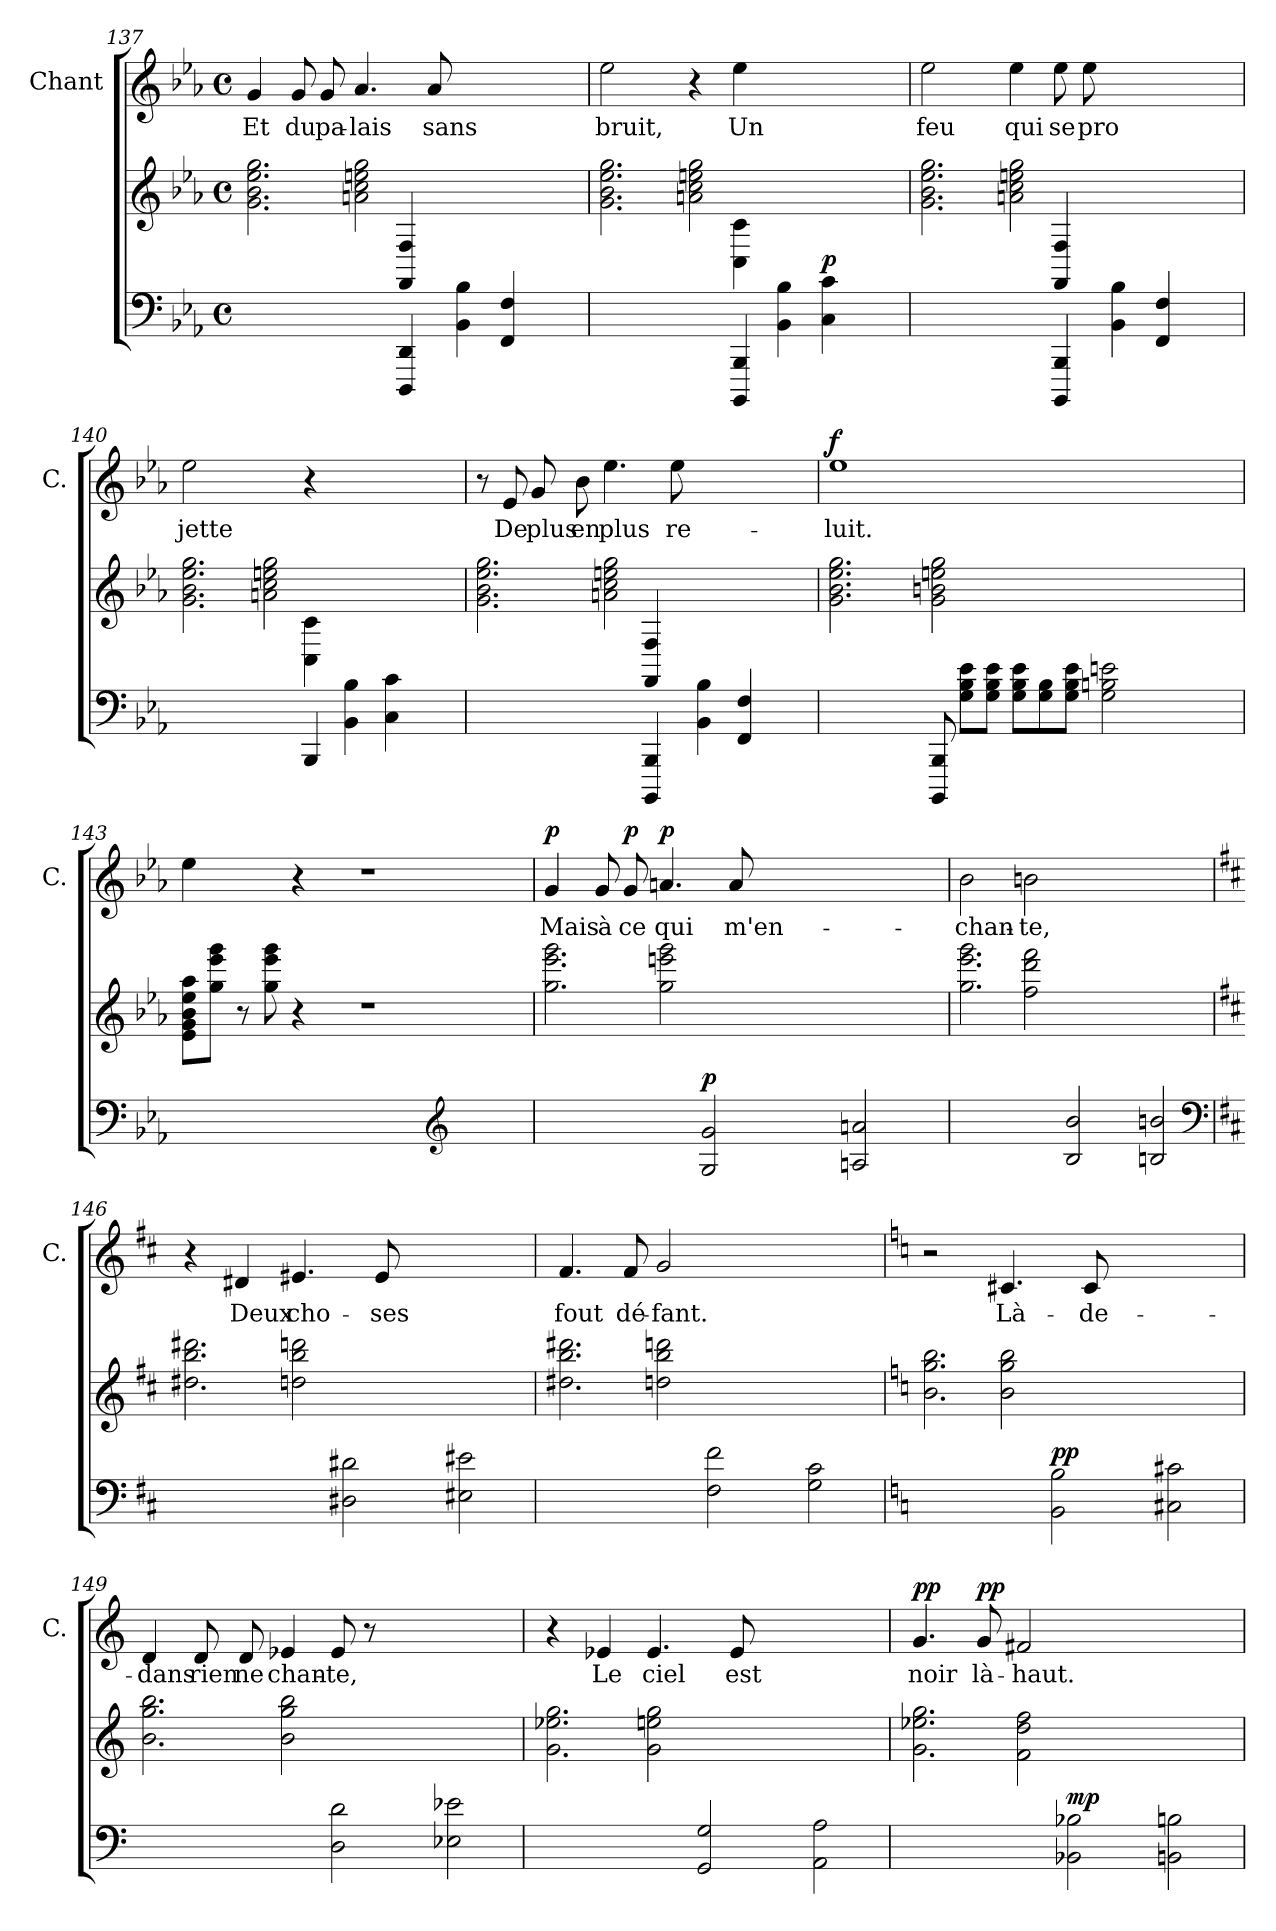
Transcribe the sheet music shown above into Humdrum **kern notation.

**kern	**dynam	**kern	**kern	**text	**dynam
*part3	*part3	*part2	*part1	*part1	*part1
*staff3	*staff3	*staff2	*staff1	*staff1	*staff1
*	*	*	*I"Chant	*	*
*	*	*	*I'C.	*	*
!!LO:PB:g=z
*clefF4	*	*clefG2	*clefG2	*	*
*k[b-e-a-]	*	*k[b-e-a-]	*k[b-e-a-]	*	*
*M4/4	*	*M4/4	*M4/4	*	*
*met(c)	*	*met(c)	*met(c)	*	*
=137	=137	=137	=137	=137	=137
*	*	*^	*	*	*
2ryy	.	2.gi\ 2.b-i\ 2.ggi\ 2.ee-i\	4ryy	4gi/	Et	.
.	.	.	8ryy	8gi/	du	.
.	.	.	8ryy	8gi/	pa-	.
!	!	!	!LO:N:vis=2	!	!	!
4ryy	.	.	2.ggj\ 2.eej\ 2.ccj\ 2.aj\	4.a-i/	lais	.
4DDZ/ 4DDDZ/	.	4Fi/ 4FFi/	.	.	.	.
.	.	.	.	8a-i/	sans	.
4BB-Z\ 4B-Z\	.	2.ryy	.	2.ryy	.	.
4FZ/ 4FFZ/	.	.	2ryy	.	.	.
4ryy	.	.	.	.	.	.
=138	=138	=138	=138	=138	=138	=138
2ryy	.	2.gi\ 2.b-i\ 2.ee-i\ 2.ggi\	4ryy	2ee-i\	bruit,	.
.	.	.	4ryy	.	.	.
!	!	!	!LO:N:vis=2	!	!	!
4ryy	.	.	2.aj\ 2.ccj\ 2.eej\ 2.ggj\	4r	.	.
4BBB-Z/ 4BBBB-Z/	.	4Ci\ 4ci\	.	4ee-i\	Un	.
4BB-Z\ 4B-Z\	.	2.ryy	.	2.ryy	.	.
!	!LO:DY:a	!	!	!	!	!
4CZ\ 4cZ\	p	.	2ryy	.	.	.
4ryy	.	.	.	.	.	.
=139	=139	=139	=139	=139	=139	=139
2ryy	.	2.gi\ 2.b-i\ 2.ee-i\ 2.ggi\	4ryy	2ee-i\	feu	.
.	.	.	4ryy	.	.	.
!	!	!	!LO:N:vis=2	!	!	!
4ryy	.	.	2.aj\ 2.ccj\ 2.eej\ 2.ggj\	4ee-i\	qui	.
4BBB-Z/ 4BBBB-Z/	.	4Fi/ 4FFi/	.	8ee-i\	se	.
.	.	.	.	8ee-i\	pro	.
4BB-Z\ 4B-Z\	.	2.ryy	.	2.ryy	.	.
4FZ/ 4FFZ/	.	.	2ryy	.	.	.
4ryy	.	.	.	.	.	.
=140	=140	=140	=140	=140	=140	=140
2ryy	.	2.gi\ 2.b-i\ 2.ee-i\ 2.ggi\	4ryy	2ee-i\	jette	.
.	.	.	4ryy	.	.	.
!	!	!	!LO:N:vis=2	!	!	!
4ryy	.	.	2.aj\ 2.ggj\ 2.eej\ 2.ccj\	4ryy	.	.
4BBB-Z/	.	4Ci\ 4ci\	.	4r	.	.
4BB-Z\ 4B-Z\	.	2.ryy	.	2.ryy	.	.
4CZ\ 4cZ\	.	.	2ryy	.	.	.
4ryy	.	.	.	.	.	.
!!LO:LB:g=z
=141	=141	=141	=141	=141	=141	=141
2ryy	.	2.gi\ 2.b-i\ 2.ggi\ 2.ee-i\	8ryy	8r	.	.
.	.	.	8ryy	8e-i/	De	.
.	.	.	8ryy	8gi/	plus	.
.	.	.	8ryy	8b-i\	en	.
!	!	!	!LO:N:vis=2	!	!	!
4ryy	.	.	2.aj\ 2.ccj\ 2.ggj\ 2.eej\	4.ee-i\	plus	.
4BBB-Z/ 4BBBB-Z/	.	4Fi/ 4FFi/	.	.	.	.
.	.	.	.	8ee-i\	re-	.
4BB-Z\ 4B-Z\	.	2.ryy	.	2.ryy	.	.
4FZ/ 4FFZ/	.	.	2ryy	.	.	.
4ryy	.	.	.	.	.	.
*	*	*v	*v	*	*	*
=142	=142	=142	=142	=142	=142
!	!	!	!	!	!LO:DY:a
2ryy	.	2.gi\ 2.b-i\ 2.ggi\ 2.ee-i\	1ee-i/	luit.	f
4ryy	.	.	.	.	.
!	!	!LO:N:vis=2	!	!	!
8BBB-Z/ 8BBBB-Z/	.	2.gV\ 2.bV\ 2.ggV\ 2.eeV\	.	.	.
8GZ\ 8B-Z\ 8e-Z\L	.	.	.	.	.
8GZ\ 8B-Z\ 8e-Z\J	.	.	1.ryy	.	.
8GZ\ 8B-Z\ 8e-Z\L	.	.	.	.	.
8B-Z\ 8GZ\	.	.	.	.	.
8GZ\ 8B-Z\ 8e-Z\J	.	.	.	.	.
!LO:N:vis=2	!	!	!	!	!
2.GN\ 2.BN\ 2.eN\	.	4ryy	.	.	.
.	.	2.ryy	.	.	.
4ryy	.	.	.	.	.
=143	=143	=143	=143	=143	=143
*	*	*^	*	*	*
2ryy	.	8e-i\ 8gi\ 8b-i\ 8ee-i\ 8aa-i\	8ryy	4ee-i\	.	.
.	.	8ggi\ 8eee-i\ 8gggi\J	8ryy	.	.	.
.	.	8r	8ryy	8ryy	.	.
.	.	8ggi\ 8eee-i\ 8gggi\	8ryy	8ryy	.	.
1ryy	.	2ryy	4r	4r	.	.
.	.	.	8ryy	8ryy	.	.
.	.	.	1r	1r	.	.
.	.	1ryy	.	.	.	.
*clefG2	*	*	*	*	*	*
2ryy	.	.	.	.	.	.
.	.	.	8ryy	8ryy	.	.
!!LO:LB:g=z
=144	=144	=144	=144	=144	=144	=144
!	!	!	!	!	!	!LO:DY:a
2ryy	.	2.ggi\ 2.gggi\ 2.eee-i\	4ryy	4gi/	Mais	p
.	.	.	8ryy	8gi/	à	.
!	!	!	!	!	!	!LO:DY:a
.	.	.	8ryy	8gi/	ce	p
!	!	!	!LO:N:vis=2	!	!	!
!	!	!	!	!	!	!LO:DY:a
4ryy	.	.	2.ggj\ 2.gggj\ 2.eeej\	4.ani/	qui	p
!	!LO:DY:a	!	!	!	!	!
2gZ/ 2GZ/	p	4ryy	.	.	.	.
.	.	.	.	8ai/	m'en-	.
.	.	1ryy	.	1ryy	.	.
4.ryy	.	.	2ryy	.	.	.
2anZ/ 2AnZ/	.	.	.	.	.	.
.	.	.	4.ryy	.	.	.
.	.	8ryy	.	8ryy	.	.
=145	=145	=145	=145	=145	=145	=145
2ryy	.	2.ggi\ 2.gggi\ 2.eee-i\	2ryy	2b-i\	chan-	.
!	!	!	!LO:N:vis=2	!	!	!
4ryy	.	.	2.ffj\ 2.fffj\ 2.dddj\	2bni\	te,	.
2b-Z/ 2B-Z/	.	4ryy	.	.	.	.
.	.	2.ryy	.	2.ryy	.	.
2bnZ/ 2BnZ/	.	.	2ryy	.	.	.
*clefF4	*	*	*	*	*	*
=146	=146	=146	=146	=146	=146	=146
*k[f#c#]	*	*k[f#c#]	*	*k[f#c#]	*	*
2ryy	.	2.dd#Xi\ 2.ddd#Xi\ 2.bbi\	4ryy	4r	.	.
.	.	.	4ryy	4d#Xi/	Deux	.
!	!	!	!LO:N:vis=2	!	!	!
4ryy	.	.	2.ddj\ 2.dddj\ 2.bbj\	4.e#Xi/	cho-	.
2D#XZ\ 2d#XZ\	.	4ryy	.	.	.	.
.	.	.	.	8e#i/	ses	.
.	.	2.ryy	.	2.ryy	.	.
2E#XZ\ 2e#XZ\	.	.	2ryy	.	.	.
=147	=147	=147	=147	=147	=147	=147
2ryy	.	2.dd#Xi\ 2.ddd#Xi\ 2.bbi\	4.ryy	4.f#i/	fout	.
.	.	.	8ryy	8f#i/	dé-	.
!	!	!	!LO:N:vis=2	!	!	!
4ryy	.	.	2.ddj\ 2.dddj\ 2.bbj\	2gi/	fant.	.
2F#Z\ 2f#Z\	.	4ryy	.	.	.	.
.	.	2.ryy	.	2.ryy	.	.
2GZ\ 2c#Z\	.	.	2ryy	.	.	.
!!LO:LB:g=z
=148	=148	=148	=148	=148	=148	=148
*k[]	*	*k[]	*	*k[]	*	*
2ryy	.	2.bi\ 2.bbi\ 2.ggi\	2ryy	2r	.	.
!	!	!	!LO:N:vis=2	!	!	!
4ryy	.	.	2.bj\ 2.ggj\ 2.bbj\	4.c#Xi/	Là-	.
!	!LO:DY:a	!	!	!	!	!
2BBZ\ 2BZ\	pp	4ryy	.	.	.	.
.	.	.	.	8c#i/	de-	.
.	.	2.ryy	.	2.ryy	.	.
2C#XZ\ 2c#XZ\	.	.	2ryy	.	.	.
=149	=149	=149	=149	=149	=149	=149
2ryy	.	2.bi\ 2.bbi\ 2.ggi\	4ryy	4di/	dans	.
.	.	.	8ryy	8di/	rien	.
.	.	.	8ryy	8di/	ne	.
!	!	!	!LO:N:vis=2	!	!	!
4ryy	.	.	2.bj\ 2.bbj\ 2.ggj\	4e-Xi/	chan-	.
2DZ\ 2dZ\	.	4ryy	.	8e-i/	te,	.
.	.	.	.	8r	.	.
.	.	2.ryy	.	2.ryy	.	.
2E-XZ\ 2e-XZ\	.	.	2ryy	.	.	.
=150	=150	=150	=150	=150	=150	=150
2ryy	.	2.gi\ 2.ggi\ 2.ee-Xi\	4ryy	4r	.	.
.	.	.	4ryy	4e-Xi/	Le	.
!	!	!	!LO:N:vis=2	!	!	!
4ryy	.	.	2.gj\ 2.ggj\ 2.eej\	4.e-i/	ciel	.
2GZ/ 2GGZ/	.	4ryy	.	.	.	.
.	.	.	.	8e-i/	est	.
.	.	2.ryy	.	2.ryy	.	.
2AAZ\ 2AZ\	.	.	2ryy	.	.	.
=151	=151	=151	=151	=151	=151	=151
!	!	!	!	!	!	!LO:DY:a
2ryy	.	2.gi\ 2.ggi\ 2.ee-Xi\	4.ryy	4.gi/	noir	pp
!	!	!	!	!	!	!LO:DY:a
.	.	.	8ryy	8gi/	là-	pp
!	!	!	!LO:N:vis=2	!	!	!
4ryy	.	.	2.fj\ 2.ffj\ 2.ddj\	2f#Xi/	haut.	.
!	!LO:DY:a	!	!	!	!	!
2BB-XZ\ 2B-XZ\	mp	4ryy	.	.	.	.
.	.	2.ryy	.	2.ryy	.	.
2BBnZ\ 2BnZ\	.	.	2ryy	.	.	.
*	*	*v	*v	*	*	*
=	=	=	=	=	=
*-	*-	*-	*-	*-	*-
